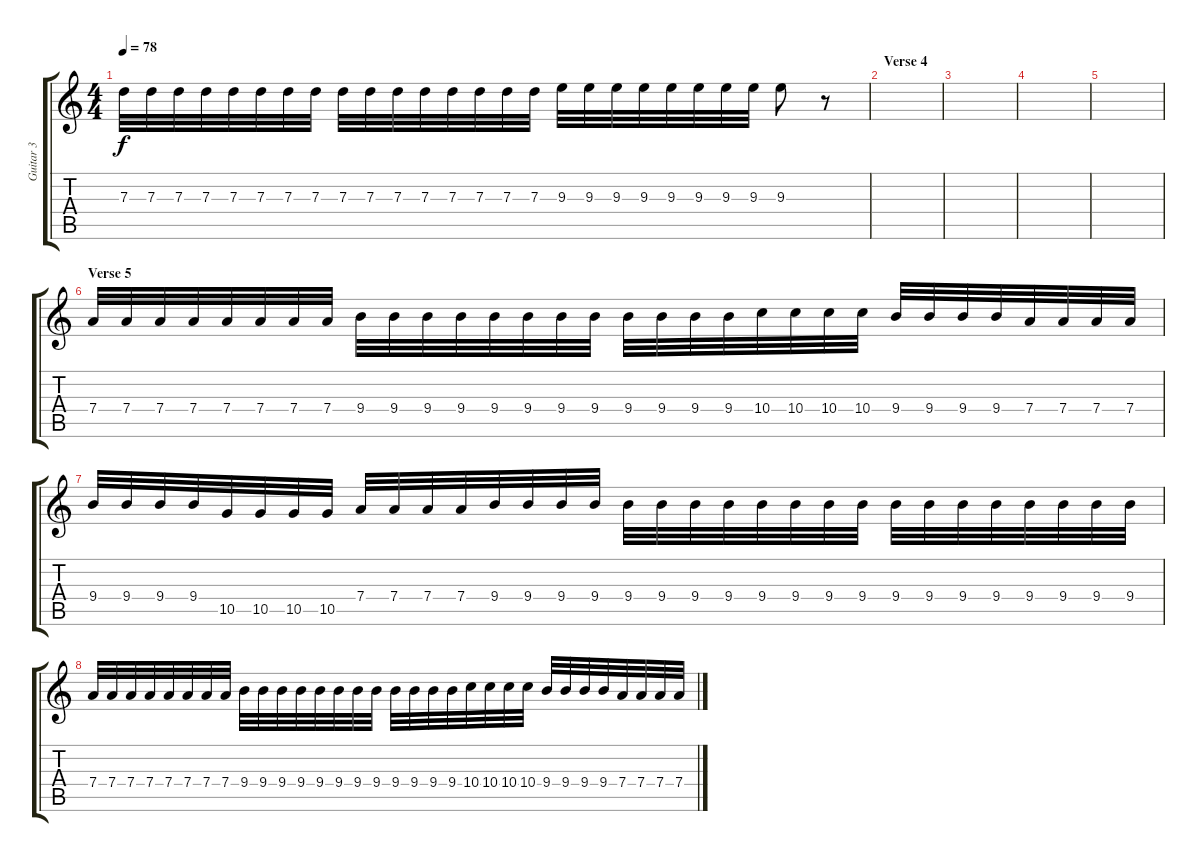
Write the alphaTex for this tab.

\track ("Guitar 3" "Guitar 3") {instrument overdrivenguitar}
\staff {score tabs}
\tuning (E4 B3 G3 D3 A2 E2) {hide}
\ts (4 4)
\tempo 78
\clef g2
\ks c
7.3.32{dy f} 7.3.32 7.3.32 7.3.32 7.3.32 7.3.32 7.3.32 7.3.32 7.3.32 7.3.32 7.3.32 7.3.32 7.3.32 7.3.32 7.3.32 7.3.32 9.3.32 9.3.32 9.3.32 9.3.32 9.3.32 9.3.32 9.3.32 9.3.32 9.3.8 r.8 |
\section ("" "Verse 4")
|
|
|
|
\section ("" "Verse 5")
7.4.32 7.4.32 7.4.32 7.4.32 7.4.32 7.4.32 7.4.32 7.4.32 9.4.32 9.4.32 9.4.32 9.4.32 9.4.32 9.4.32 9.4.32 9.4.32 9.4.32 9.4.32 9.4.32 9.4.32 10.4.32 10.4.32 10.4.32 10.4.32 9.4.32 9.4.32 9.4.32 9.4.32 7.4.32 7.4.32 7.4.32 7.4.32 |
9.4.32 9.4.32 9.4.32 9.4.32 10.5.32 10.5.32 10.5.32 10.5.32 7.4.32 7.4.32 7.4.32 7.4.32 9.4.32 9.4.32 9.4.32 9.4.32 9.4.32 9.4.32 9.4.32 9.4.32 9.4.32 9.4.32 9.4.32 9.4.32 9.4.32 9.4.32 9.4.32 9.4.32 9.4.32 9.4.32 9.4.32 9.4.32 |
7.4.32 7.4.32 7.4.32 7.4.32 7.4.32 7.4.32 7.4.32 7.4.32 9.4.32 9.4.32 9.4.32 9.4.32 9.4.32 9.4.32 9.4.32 9.4.32 9.4.32 9.4.32 9.4.32 9.4.32 10.4.32 10.4.32 10.4.32 10.4.32 9.4.32 9.4.32 9.4.32 9.4.32 7.4.32 7.4.32 7.4.32 7.4.32
